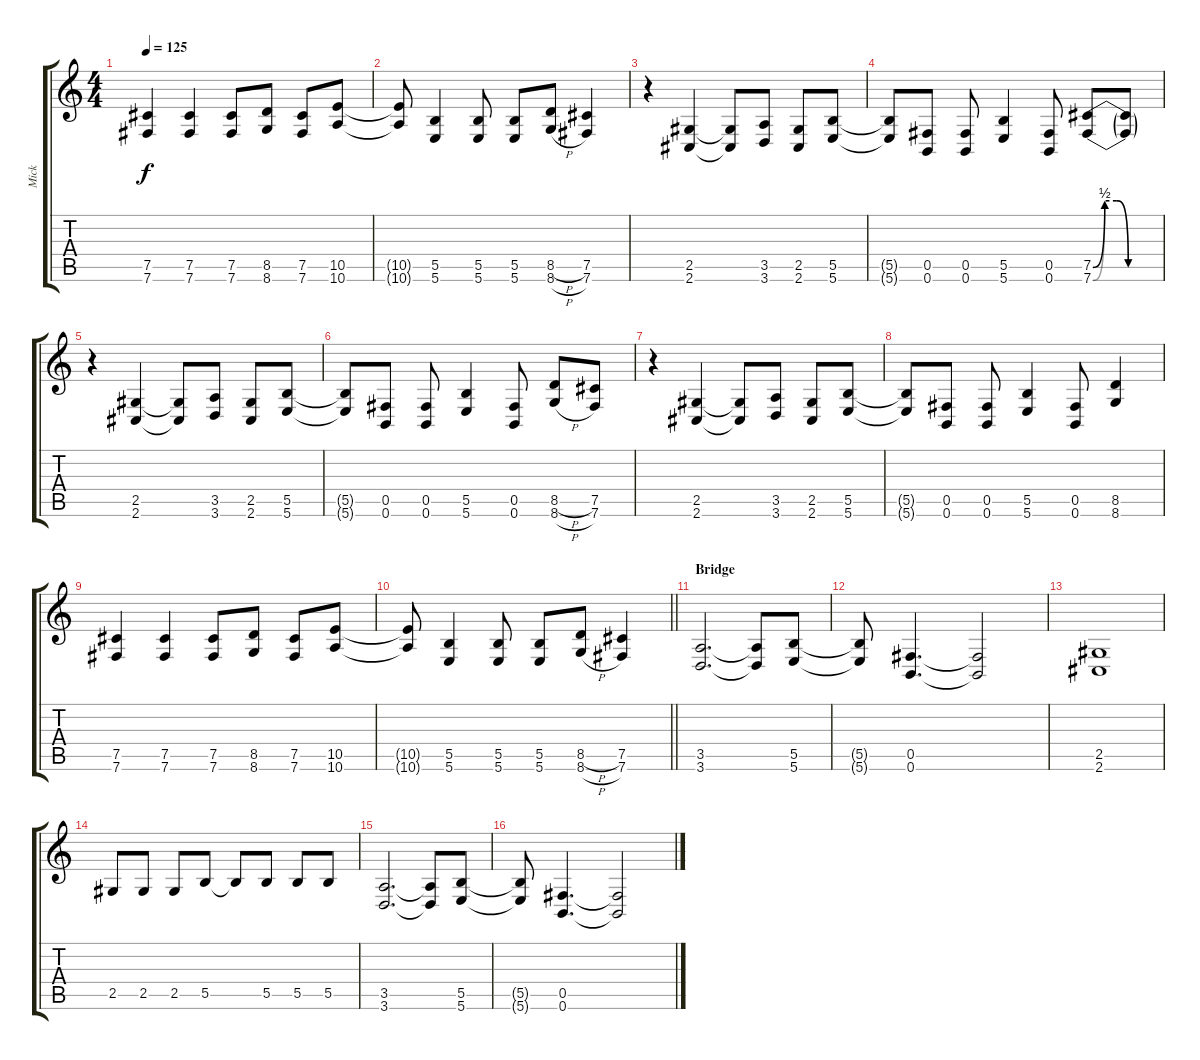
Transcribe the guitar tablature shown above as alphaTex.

\track ("Mick" "Mick") {instrument distortionguitar}
\staff {score tabs}
\tuning (Db4 Ab3 E3 B2 Gb2 B1) {hide}
\ts (4 4)
\tempo 125
\clef g2
\ks c
(7.5 7.6).4{dy f} (7.5 7.6).4 (7.5 7.6).8 (8.5 8.6).8 (7.5 7.6).8 (10.5 10.6).8 |
(10.5{t} 10.6{t}).8 (5.5 5.6).4 (5.5 5.6).8 (5.5 5.6).8 (8.5{h} 8.6{h}).8 (7.5 7.6).4 |
r.4 (2.5 2.6).4 (2.5{t} 2.6{t}).8 (3.5 3.6).8 (2.5 2.6).8 (5.5 5.6).8 |
(5.5{t} 5.6{t}).8 (0.5 0.6).8 (0.5 0.6).8 (5.5 5.6).4 (0.5 0.6).8 (7.5{be (custom 0 0 10 2 20 2 30 0 60 0)} 7.6{be (custom 0 0 10 2 20 2 30 0 60 0)}).8 (7.5{t} 7.6{t}).8 |
r.4 (2.5 2.6).4 (2.5{t} 2.6{t}).8 (3.5 3.6).8 (2.5 2.6).8 (5.5 5.6).8 |
(5.5{t} 5.6{t}).8 (0.5 0.6).8 (0.5 0.6).8 (5.5 5.6).4 (0.5 0.6).8 (8.5{h} 8.6{h}).8 (7.5 7.6).8 |
r.4 (2.5 2.6).4 (2.5{t} 2.6{t}).8 (3.5 3.6).8 (2.5 2.6).8 (5.5 5.6).8 |
(5.5{t} 5.6{t}).8 (0.5 0.6).8 (0.5 0.6).8 (5.5 5.6).4 (0.5 0.6).8 (8.5 8.6).4 |
(7.5 7.6).4 (7.5 7.6).4 (7.5 7.6).8 (8.5 8.6).8 (7.5 7.6).8 (10.5 10.6).8 |
\barLineRight lightlight
(10.5{t} 10.6{t}).8 (5.5 5.6).4 (5.5 5.6).8 (5.5 5.6).8 (8.5{h} 8.6{h}).8 (7.5 7.6).4 |
\section ("" "Bridge ")
(3.5 3.6).2{d} (3.5{t} 3.6{t}).8 (5.5 5.6).8 |
(5.5{t} 5.6{t}).8 (0.5 0.6).4{d} (0.5{t} 0.6{t}).2 |
(2.5 2.6).1 |
2.5.8 2.5.8 2.5.8 5.5.8 5.5{t}.8 5.5.8 5.5.8 5.5.8 |
(3.5 3.6).2{d} (3.5{t} 3.6{t}).8 (5.5 5.6).8 |
(5.5{t} 5.6{t}).8 (0.5 0.6).4{d} (0.5{t} 0.6{t}).2
